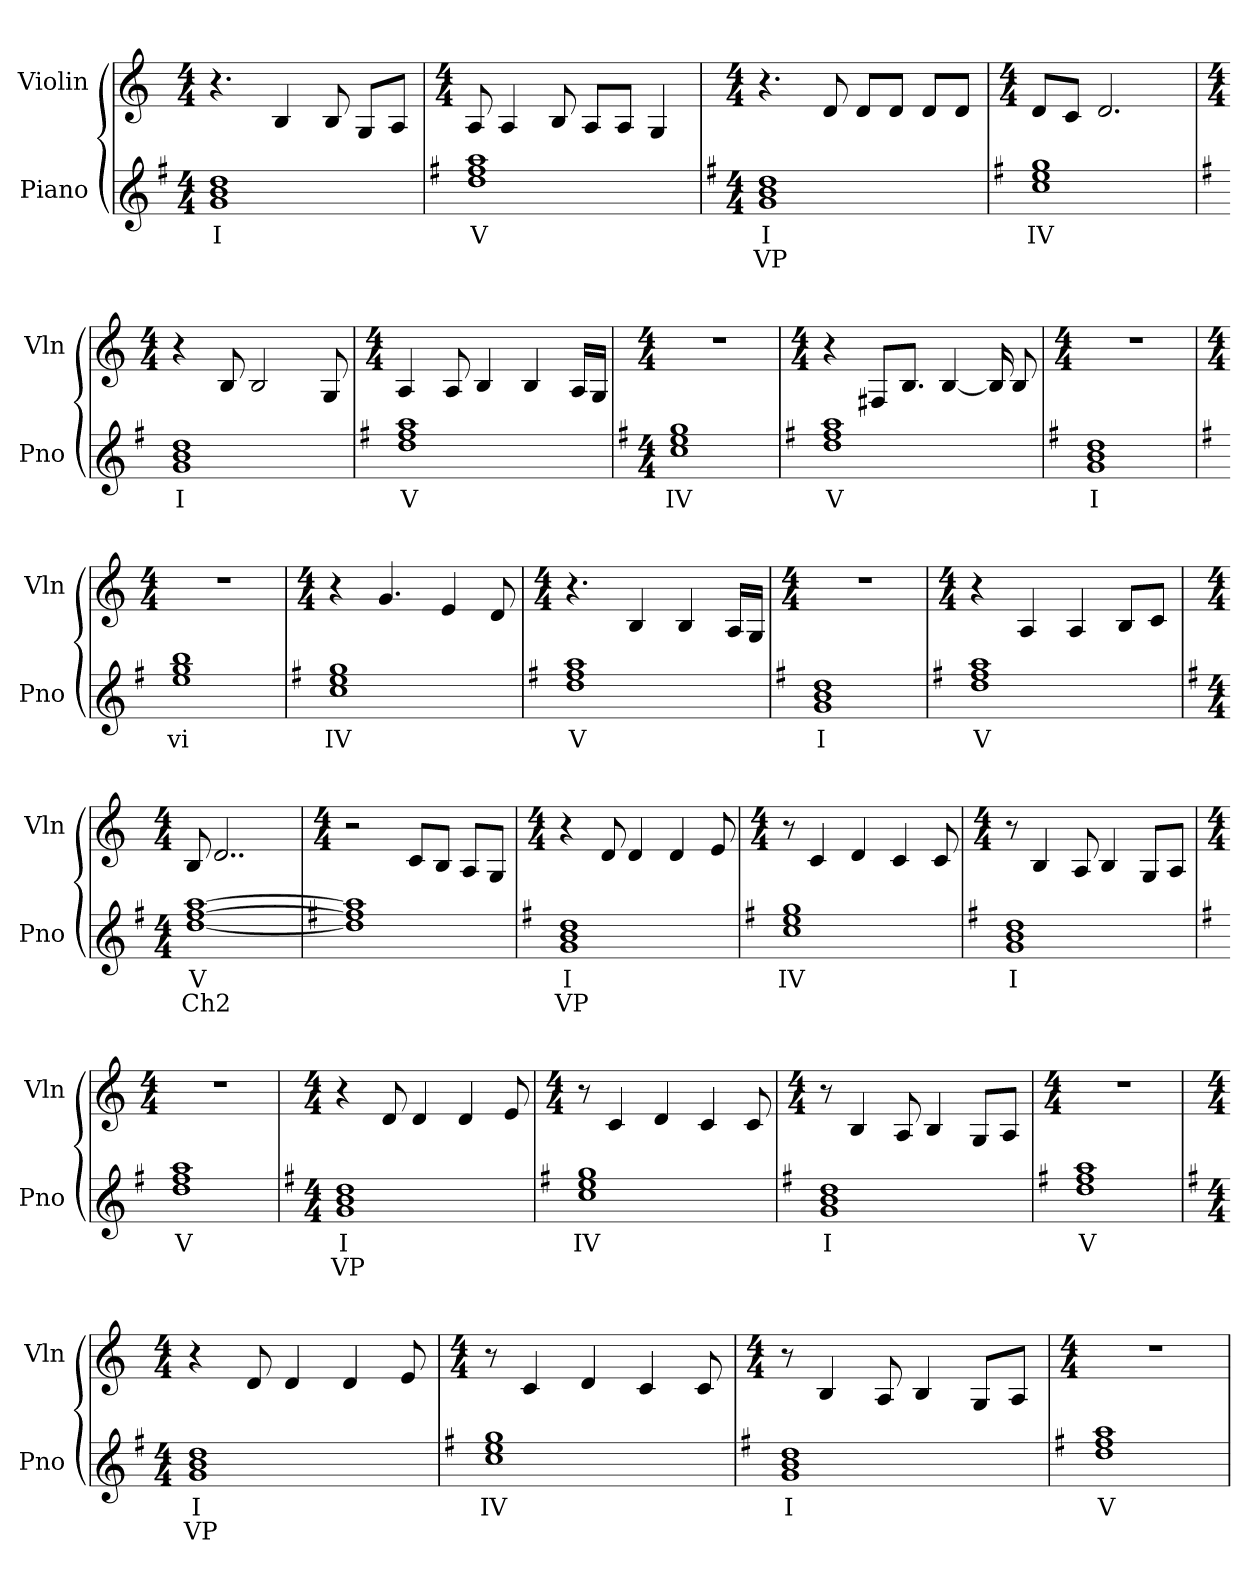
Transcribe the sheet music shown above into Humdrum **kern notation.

**kern	**text	**text	**kern
*part2	*part2	*part2	*part1
*staff2	*staff2	*staff2	*staff1
*I"Piano	*	*	*I"Violin
*I'Pno	*	*	*I'Vln
*k[f#]	*	*	*
*G:	*	*	*
*M4/4	*	*	*M4/4
=	=	=	=
1g 1b 1dd	I	.	4.r
.	.	.	4B
.	.	.	8B
.	.	.	8GL
.	.	.	8AJ
=	=	=	=
*k[f#]	*	*	*
*G:	*	*	*
*	*	*	*M4/4
1dd 1ff# 1aa	V	.	8A
.	.	.	4A
.	.	.	8B
.	.	.	8AL
.	.	.	8AJ
.	.	.	4G
=	=	=	=
*k[f#]	*	*	*
*G:	*	*	*
*M4/4	*	*	*M4/4
1g 1b 1dd	I	VP	4.r
.	.	.	8d
.	.	.	8dL
.	.	.	8dJ
.	.	.	8dL
.	.	.	8dJ
=	=	=	=
*k[f#]	*	*	*
*G:	*	*	*
*	*	*	*M4/4
1cc 1ee 1gg	IV	.	8dL
.	.	.	8cJ
.	.	.	2.d
=	=	=	=
*k[f#]	*	*	*
*G:	*	*	*
*	*	*	*M4/4
1g 1b 1dd	I	.	4r
.	.	.	8B
.	.	.	2B
.	.	.	8G
=	=	=	=
*k[f#]	*	*	*
*G:	*	*	*
*	*	*	*M4/4
1dd 1ff# 1aa	V	.	4A
.	.	.	8A
.	.	.	4B
.	.	.	4B
.	.	.	16ALL
.	.	.	16GJJ
=	=	=	=
*k[f#]	*	*	*
*G:	*	*	*
*M4/4	*	*	*M4/4
1cc 1ee 1gg	IV	.	1r
=	=	=	=
*k[f#]	*	*	*
*G:	*	*	*
*	*	*	*M4/4
1dd 1ff# 1aa	V	.	4r
.	.	.	8F#XL
.	.	.	8.BJ
.	.	.	[4B
.	.	.	16B]
.	.	.	8B
=	=	=	=
*k[f#]	*	*	*
*G:	*	*	*
*	*	*	*M4/4
1g 1b 1dd	I	.	1r
=	=	=	=
*k[f#]	*	*	*
*G:	*	*	*
*	*	*	*M4/4
1ee 1gg 1bb	vi	.	1r
=	=	=	=
*k[f#]	*	*	*
*G:	*	*	*
*	*	*	*M4/4
1cc 1ee 1gg	IV	.	4r
.	.	.	4.g
.	.	.	4e
.	.	.	8d
=	=	=	=
*k[f#]	*	*	*
*G:	*	*	*
*	*	*	*M4/4
1dd 1ff# 1aa	V	.	4.r
.	.	.	4B
.	.	.	4B
.	.	.	16ALL
.	.	.	16GJJ
=	=	=	=
*k[f#]	*	*	*
*G:	*	*	*
*	*	*	*M4/4
1g 1b 1dd	I	.	1r
=	=	=	=
*k[f#]	*	*	*
*G:	*	*	*
*	*	*	*M4/4
1dd 1ff# 1aa	V	.	4r
.	.	.	4A
.	.	.	4A
.	.	.	8BL
.	.	.	8cJ
=	=	=	=
*k[f#]	*	*	*
*G:	*	*	*
*M4/4	*	*	*M4/4
[1dd [1ff# [1aa	V	Ch2	8B
.	.	.	2..d
=	=	=	=
*k[f#]	*	*	*
*G:	*	*	*
*	*	*	*M4/4
1dd] 1ff#] 1aa]	.	.	2r
.	.	.	8cL
.	.	.	8BJ
.	.	.	8AL
.	.	.	8GJ
=	=	=	=
*k[f#]	*	*	*
*G:	*	*	*
*	*	*	*M4/4
1g 1b 1dd	I	VP	4r
.	.	.	8d
.	.	.	4d
.	.	.	4d
.	.	.	8e
=	=	=	=
*k[f#]	*	*	*
*G:	*	*	*
*	*	*	*M4/4
1cc 1ee 1gg	IV	.	8r
.	.	.	4c
.	.	.	4d
.	.	.	4c
.	.	.	8c
=	=	=	=
*k[f#]	*	*	*
*G:	*	*	*
*	*	*	*M4/4
1g 1b 1dd	I	.	8r
.	.	.	4B
.	.	.	8A
.	.	.	4B
.	.	.	8GL
.	.	.	8AJ
=	=	=	=
*k[f#]	*	*	*
*G:	*	*	*
*	*	*	*M4/4
1dd 1ff# 1aa	V	.	1r
=	=	=	=
*k[f#]	*	*	*
*G:	*	*	*
*M4/4	*	*	*M4/4
1g 1b 1dd	I	VP	4r
.	.	.	8d
.	.	.	4d
.	.	.	4d
.	.	.	8e
=	=	=	=
*k[f#]	*	*	*
*G:	*	*	*
*	*	*	*M4/4
1cc 1ee 1gg	IV	.	8r
.	.	.	4c
.	.	.	4d
.	.	.	4c
.	.	.	8c
=	=	=	=
*k[f#]	*	*	*
*G:	*	*	*
*	*	*	*M4/4
1g 1b 1dd	I	.	8r
.	.	.	4B
.	.	.	8A
.	.	.	4B
.	.	.	8GL
.	.	.	8AJ
=	=	=	=
*k[f#]	*	*	*
*G:	*	*	*
*	*	*	*M4/4
1dd 1ff# 1aa	V	.	1r
=	=	=	=
*k[f#]	*	*	*
*G:	*	*	*
*M4/4	*	*	*M4/4
1g 1b 1dd	I	VP	4r
.	.	.	8d
.	.	.	4d
.	.	.	4d
.	.	.	8e
=	=	=	=
*k[f#]	*	*	*
*G:	*	*	*
*	*	*	*M4/4
1cc 1ee 1gg	IV	.	8r
.	.	.	4c
.	.	.	4d
.	.	.	4c
.	.	.	8c
=	=	=	=
*k[f#]	*	*	*
*G:	*	*	*
*	*	*	*M4/4
1g 1b 1dd	I	.	8r
.	.	.	4B
.	.	.	8A
.	.	.	4B
.	.	.	8GL
.	.	.	8AJ
=	=	=	=
*k[f#]	*	*	*
*G:	*	*	*
*	*	*	*M4/4
1dd 1ff# 1aa	V	.	1r
=	=	=	=
*-	*-	*-	*-
